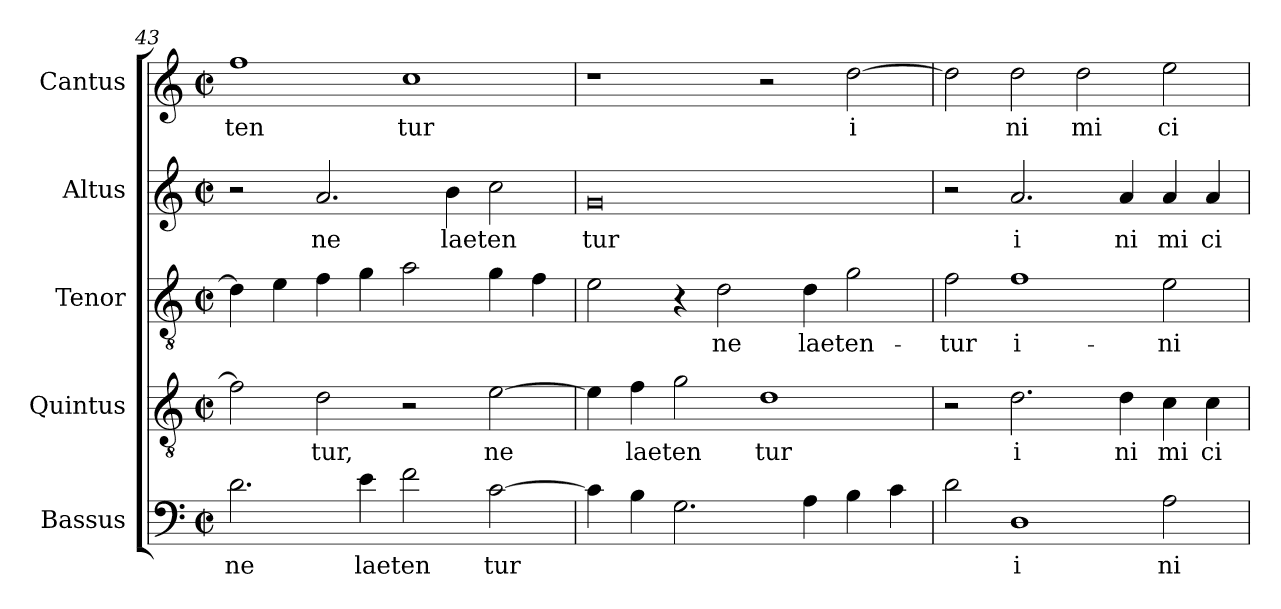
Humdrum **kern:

**kern	**text	**kern	**text	**kern	**text	**kern	**text	**kern	**text
*part5	*part5	*part4	*part4	*part3	*part3	*part2	*part2	*part1	*part1
*staff5	*staff5	*staff4	*staff4	*staff3	*staff3	*staff2	*staff2	*staff1	*staff1
*I"Bassus	*	*I"Quintus	*	*I"Tenor	*	*I"Altus	*	*I"Cantus	*
*clefF4	*	*clefGv2	*	*clefGv2	*	*clefG2	*	*clefG2	*
*	*	*	*	*	*	*k[]	*	*	*
*	*	*	*	*	*	*C:	*	*	*
*M2/2	*	*M2/2	*	*M2/2	*	*M2/2	*	*M2/2	*
*met(c|)	*	*met(c|)	*	*met(c|)	*	*met(c|)	*	*met(c|)	*
=43	=43	=43	=43	=43	=43	=43	=43	=43	=43
!	!LO:LY:b:cj	!	!	!	!	!	!	!	!LO:LY:b:cj
2.d\	ne	2f\]	.	4d\]	.	2r	.	1ff	ten
.	.	.	.	4e\	.	.	.	.	.
!	!	!	!LO:LY:b:cj	!	!	!	!LO:LY:b:cj	!	!
.	.	2d\	tur,	4f\	.	2.a/	ne	.	.
!	!LO:LY:b	!	!	!	!	!	!	!	!
4e\	laeten	.	.	4g\	.	.	.	.	.
!	!	!	!	!	!	!	!	!	!LO:LY:b:cj
2f\	.	2r	.	2a\	.	.	.	1cc	tur
!	!	!	!	!	!	!	!LO:LY:b	!	!
.	.	.	.	.	.	4b\	laeten	.	.
!	!LO:LY:b	!	!LO:LY:b:cj	!	!	!	!	!	!
[>2c\	tur	[>2e\	ne	4g\	.	2cc\	.	.	.
.	.	.	.	4f\	.	.	.	.	.
=44	=44	=44	=44	=44	=44	=44	=44	=44	=44
!	!	!	!	!	!	!	!LO:LY:b:cj	!	!
4c\]	.	4e\]	.	2e\	.	0g	tur	1r	.
!	!	!	!LO:LY:b	!	!	!	!	!	!
4B\	.	4f\	laeten	.	.	.	.	.	.
2.G\	.	2g\	.	4r	.	.	.	.	.
!	!	!	!	!	!LO:LY:b:cj	!	!	!	!
.	.	.	.	2d\	ne	.	.	.	.
!	!	!	!LO:LY:b:cj	!	!	!	!	!	!
.	.	1d	tur	.	.	.	.	2r	.
!	!	!	!	!	!LO:LY:b	!	!	!	!
4A\	.	.	.	4d\	laeten-	.	.	.	.
!	!	!	!	!	!	!	!	!	!LO:LY:b:rj
4B\	.	.	.	2g\	.	.	.	[>2dd\	i
4c\	.	.	.	.	.	.	.	.	.
=45	=45	=45	=45	=45	=45	=45	=45	=45	=45
!	!	!	!	!	!LO:LY:b:cj	!	!	!	!
2d\	.	2r	.	2f\	-tur	2r	.	2dd\]	.
!	!LO:LY:b:cj	!	!LO:LY:b:cj	!	!LO:LY:b:cj	!	!LO:LY:b:cj	!	!LO:LY:b:cj
1D	i	2.d\	i	1f	i-	2.a/	i	2dd\	ni
!	!	!	!	!	!	!	!	!	!LO:LY:b:cj
.	.	.	.	.	.	.	.	2dd\	mi
!	!	!	!LO:LY:b:cj	!	!	!	!LO:LY:b:cj	!	!
.	.	4d\	ni	.	.	4a/	ni	.	.
!	!LO:LY:b:cj	!	!LO:LY:b:cj	!	!LO:LY:b:cj	!	!LO:LY:b:cj	!	!LO:LY:b:cj
2A\	ni	4c\	mi	2e\	-ni-	4a/	mi	2ee\	ci
!	!	!	!LO:LY:b:cj	!	!	!	!LO:LY:b:cj	!	!
.	.	4c\	ci	.	.	4a/	ci	.	.
=	=	=	=	=	=	=	=	=	=
*-	*-	*-	*-	*-	*-	*-	*-	*-	*-
